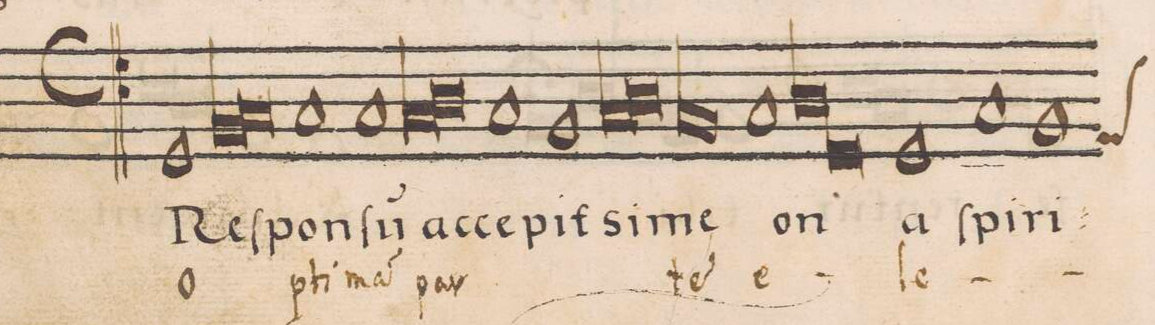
**kern	**text	**text
*I"TENOR	*	*
*clefC4	*	*
*k[]	*	*
*met(C)	*	*
*M2/1	*	*
1D	Re-	O-
*lig	*	*
1F	-ſpon-	.
=2-	=2-	=2-
1G	.	.
*Xlig	*	*
1G	-ſu(m)	-pti-
=3-	=3-	=3-
1G	ac-	-ma(m)
*lig	*	*
1G	-ce-	par-
=4-	=4-	=4-
1A	.	.
*Xlig	*	*
1G	.	.
=5-	=5-	=5-
1F	-pit	.
*lig	*	*
1G	si-	.
=6-	=6-	=6-
1A	.	.
*Xlig	*	*
*lig	*	*
1G	-me-	-te(m)
=7-	=7-	=7-
1F	.	.
*Xlig	*	*
1G	.	e-
=8-	=8-	=8-
*lig	*	*
1A	-on	.
1D	.	.
*Xlig	*	*
=9-	=9-	=9-
1D	a	-le-
1G	ſpi-	.
=10-	=10-	=10-
*custos:E	*	*
1F	-ri-	.
*-	*-	*-
